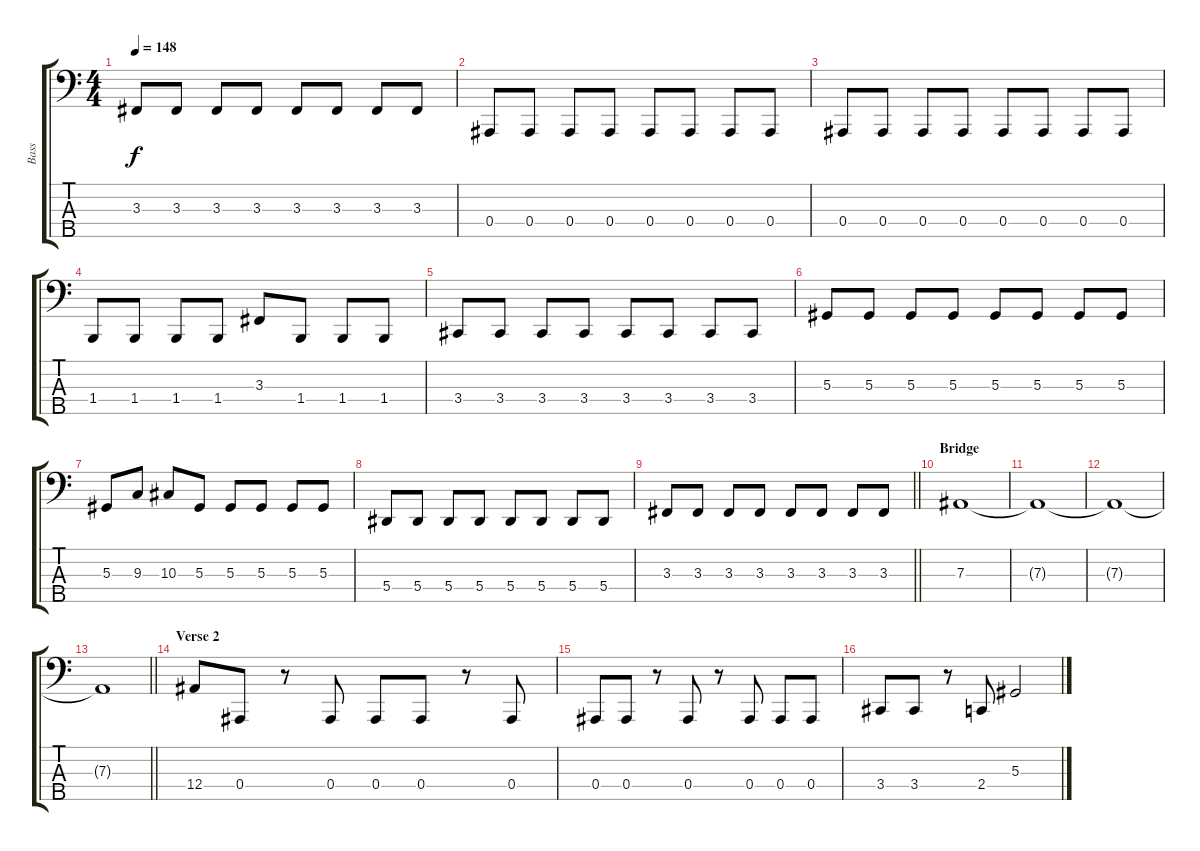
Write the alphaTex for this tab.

\track ("Bass" "Bass") {instrument electricbassfinger}
\staff {score tabs}
\tuning (Db2 Ab1 Eb1 Bb0 F0) {hide}
\ts (4 4)
\tempo 148
\clef f4
\ks c
3.3.8{dy f} 3.3.8 3.3.8 3.3.8 3.3.8 3.3.8 3.3.8 3.3.8 |
0.4.8 0.4.8 0.4.8 0.4.8 0.4.8 0.4.8 0.4.8 0.4.8 |
0.4.8 0.4.8 0.4.8 0.4.8 0.4.8 0.4.8 0.4.8 0.4.8 |
1.4.8 1.4.8 1.4.8 1.4.8 3.3.8 1.4.8 1.4.8 1.4.8 |
3.4.8 3.4.8 3.4.8 3.4.8 3.4.8 3.4.8 3.4.8 3.4.8 |
5.3.8 5.3.8 5.3.8 5.3.8 5.3.8 5.3.8 5.3.8 5.3.8 |
5.3.8 9.3.8 10.3.8 5.3.8 5.3.8 5.3.8 5.3.8 5.3.8 |
5.4.8 5.4.8 5.4.8 5.4.8 5.4.8 5.4.8 5.4.8 5.4.8 |
\barLineRight lightlight
3.3.8 3.3.8 3.3.8 3.3.8 3.3.8 3.3.8 3.3.8 3.3.8 |
\section ("" "Bridge")
7.3.1 |
7.3{t}.1 |
7.3{t}.1 |
\barLineRight lightlight
7.3{t}.1 |
\section ("" "Verse 2")
12.4.8 0.4.8 r.8 0.4.8 0.4.8 0.4.8 r.8 0.4.8 |
0.4.8 0.4.8 r.8 0.4.8 r.8 0.4.8 0.4.8 0.4.8 |
3.4.8 3.4.8 r.8 2.4.8 5.3.2
